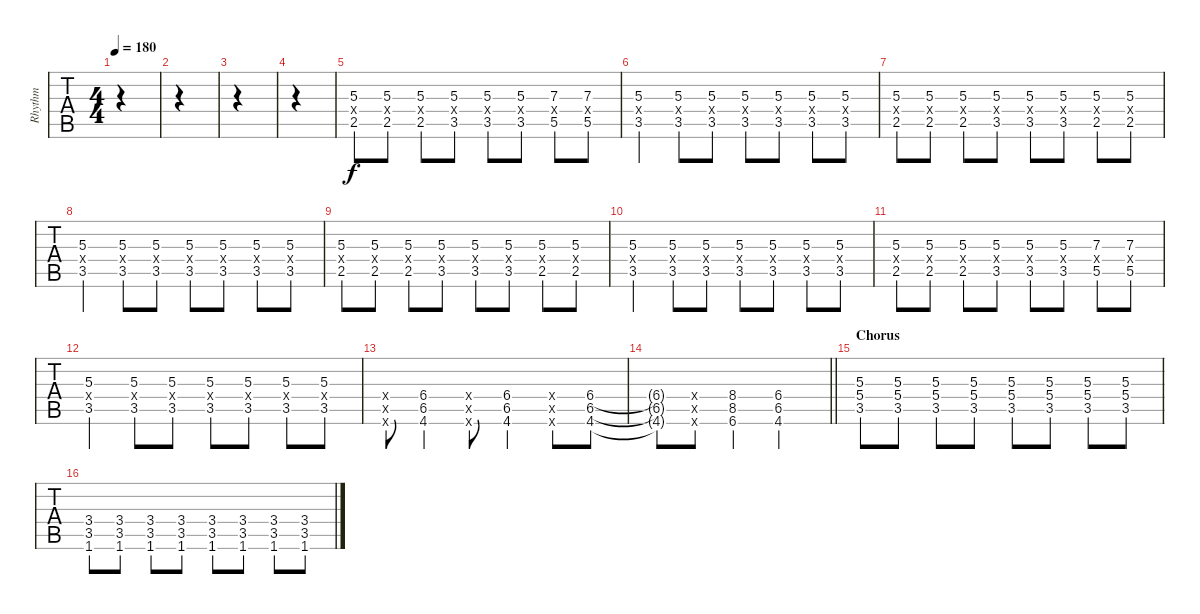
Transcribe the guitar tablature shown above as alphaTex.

\track ("Rhythm" "Rhythm") {instrument overdrivenguitar}
\staff {tabs}
\tuning (E4 B3 G3 D3 A2 E2) {hide}
\ts (4 4)
\tempo 180
\clef g2
\ks c
|
|
|
|
(5.3 5.4{x} 2.5).8 (5.3 5.4{x} 2.5).8 (5.3 5.4{x} 2.5).8 (5.3 5.4{x} 3.5).8 (5.3 5.4{x} 3.5).8 (5.3 5.4{x} 3.5).8 (7.3 7.4{x} 5.5).8 (7.3 7.4{x} 5.5).8 |
(5.3 5.4{x} 3.5).4 (5.3 5.4{x} 3.5).8 (5.3 5.4{x} 3.5).8 (5.3 5.4{x} 3.5).8 (5.3 5.4{x} 3.5).8 (5.3 5.4{x} 3.5).8 (5.3 5.4{x} 3.5).8 |
(5.3 5.4{x} 2.5).8 (5.3 5.4{x} 2.5).8 (5.3 5.4{x} 2.5).8 (5.3 5.4{x} 3.5).8 (5.3 5.4{x} 3.5).8 (5.3 5.4{x} 3.5).8 (5.3 5.4{x} 2.5).8 (5.3 5.4{x} 2.5).8 |
(5.3 5.4{x} 3.5).4 (5.3 5.4{x} 3.5).8 (5.3 5.4{x} 3.5).8 (5.3 5.4{x} 3.5).8 (5.3 5.4{x} 3.5).8 (5.3 5.4{x} 3.5).8 (5.3 5.4{x} 3.5).8 |
(5.3 5.4{x} 2.5).8 (5.3 5.4{x} 2.5).8 (5.3 5.4{x} 2.5).8 (5.3 5.4{x} 3.5).8 (5.3 5.4{x} 3.5).8 (5.3 5.4{x} 3.5).8 (5.3 5.4{x} 2.5).8 (5.3 5.4{x} 2.5).8 |
(5.3 5.4{x} 3.5).4 (5.3 5.4{x} 3.5).8 (5.3 5.4{x} 3.5).8 (5.3 5.4{x} 3.5).8 (5.3 5.4{x} 3.5).8 (5.3 5.4{x} 3.5).8 (5.3 5.4{x} 3.5).8 |
(5.3 5.4{x} 2.5).8 (5.3 5.4{x} 2.5).8 (5.3 5.4{x} 2.5).8 (5.3 5.4{x} 3.5).8 (5.3 5.4{x} 3.5).8 (5.3 5.4{x} 3.5).8 (7.3 7.4{x} 5.5).8 (7.3 7.4{x} 5.5).8 |
(5.3 5.4{x} 3.5).4 (5.3 5.4{x} 3.5).8 (5.3 5.4{x} 3.5).8 (5.3 5.4{x} 3.5).8 (5.3 5.4{x} 3.5).8 (5.3 5.4{x} 3.5).8 (5.3 5.4{x} 3.5).8 |
(6.4{x} 6.5{x} 4.6{x}).8 (6.4 6.5 4.6).4 (6.4{x} 6.5{x} 4.6{x}).8 (6.4 6.5 4.6).4 (6.4{x} 6.5{x} 4.6{x}).8 (6.4 6.5 4.6).8 |
\barLineRight lightlight
(6.4{t} 6.5{t} 4.6{t}).8 (6.4{x} 6.5{x} 4.6{x}).8 (8.4 8.5 6.6).4 (6.4 6.5 4.6).2 |
\section ("" "Chorus")
(5.3 5.4 3.5).8 (5.3 5.4 3.5).8 (5.3 5.4 3.5).8 (5.3 5.4 3.5).8 (5.3 5.4 3.5).8 (5.3 5.4 3.5).8 (5.3 5.4 3.5).8 (5.3 5.4 3.5).8 |
(3.4 3.5 1.6).8 (3.4 3.5 1.6).8 (3.4 3.5 1.6).8 (3.4 3.5 1.6).8 (3.4 3.5 1.6).8 (3.4 3.5 1.6).8 (3.4 3.5 1.6).8 (3.4 3.5 1.6).8
